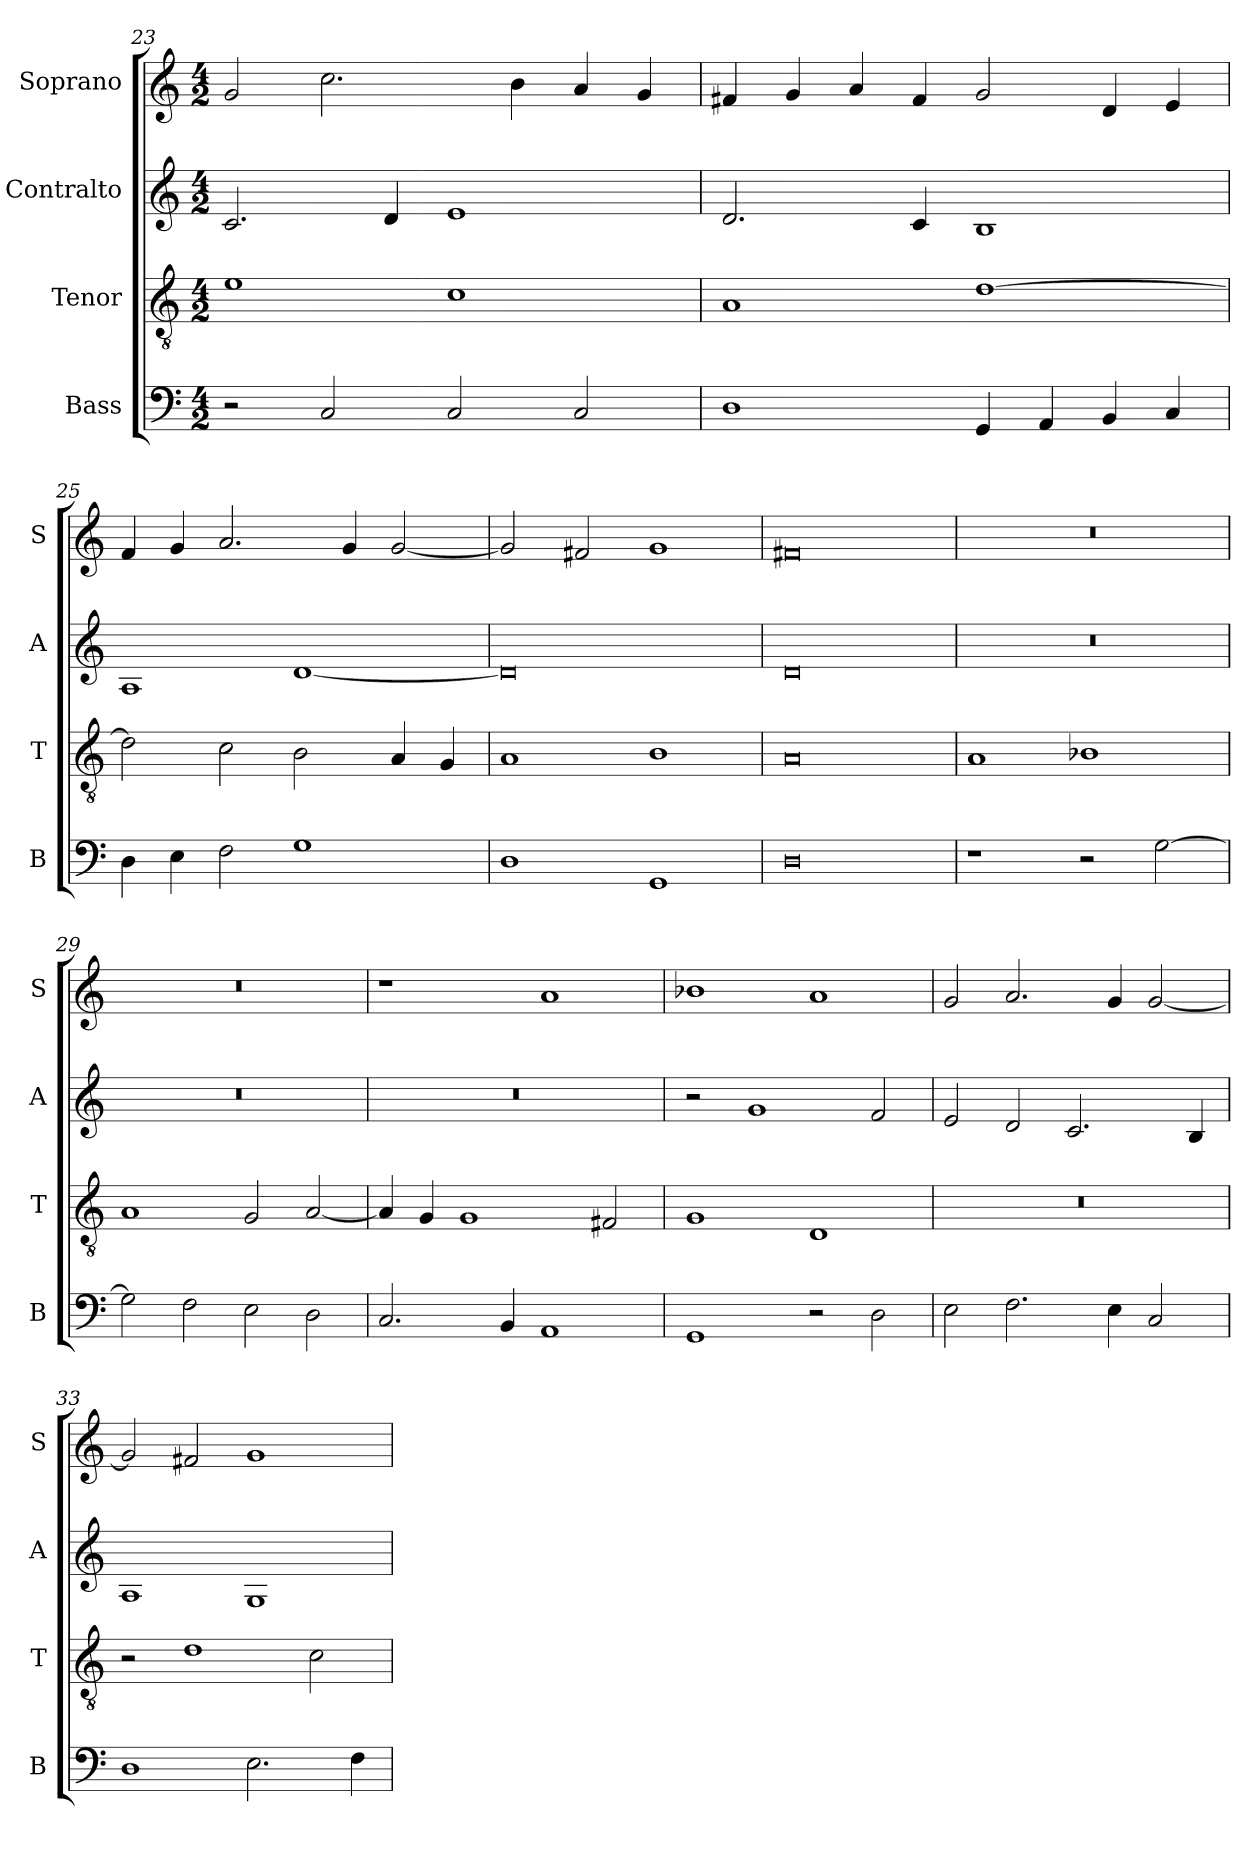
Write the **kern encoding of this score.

**kern	**kern	**kern	**kern
*part4	*part3	*part2	*part1
*staff4	*staff3	*staff2	*staff1
*I"Bass	*I"Tenor	*I"Contralto	*I"Soprano
*I'B	*I'T	*I'A	*I'S
*clefF4	*clefGv2	*clefG2	*clefG2
*k[]	*k[]	*k[]	*k[]
*G:mix	*G:mix	*G:mix	*G:mix
*M4/2	*M4/2	*M4/2	*M4/2
=23	=23	=23	=23
2r	1e	2.c	2g
2C	.	.	2.cc
.	.	4d	.
2C	1c	1e	.
.	.	.	4b
2C	.	.	4a
.	.	.	4g
=24	=24	=24	=24
1D	1A	2.d	4f#X
.	.	.	4g
.	.	.	4a
.	.	4c	4f#
4GG	[1d	1B	2g
4AA	.	.	.
4BB	.	.	4d
4C	.	.	4e
=25	=25	=25	=25
4D	2d]	1A	4f
4E	.	.	4g
2F	2c	.	2.a
1G	2B	[1d	.
.	.	.	4g
.	4A	.	[2g
.	4G	.	.
=26	=26	=26	=26
1D	1A	0d]	2g]
.	.	.	2f#X
1GG	1B	.	1g
=27	=27	=27	=27
0D	0A	0d	0f#X
=28	=28	=28	=28
1r	1A	0r	0r
2r	1B-X	.	.
[2G	.	.	.
=29	=29	=29	=29
2G]	1A	0r	0r
2F	.	.	.
2E	2G	.	.
2D	[2A	.	.
=30	=30	=30	=30
2.C	4A]	0r	1r
.	4G	.	.
.	1G	.	.
4BB	.	.	.
1AA	.	.	1a
.	2F#X	.	.
=31	=31	=31	=31
1GG	1G	2r	1b-X
.	.	1g	.
2r	1D	.	1a
2D	.	2f	.
=32	=32	=32	=32
2E	0r	2e	2g
2.F	.	2d	2.a
.	.	2.c	.
4E	.	.	4g
2C	.	.	[2g
.	.	4B	.
=33	=33	=33	=33
1D	2r	1A	2g]
.	1d	.	2f#X
2.E	.	1G	1g
.	2c	.	.
4F	.	.	.
=	=	=	=
*-	*-	*-	*-
